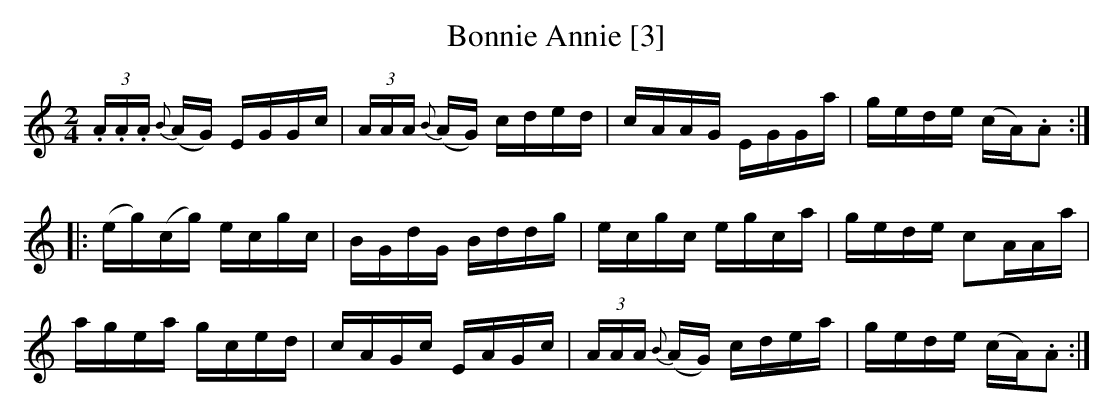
X:1
T:Bonnie Annie [3]
M:2/4
L:1/8
K:Amin
(3.A/.A/.A/ {B}(A/G/) E/G/G/c/|(3A/A/A/ {B}(A/G/) c/d/e/d/|c/A/A/G/ E/G/G/a/|g/e/d/e/ (c/A/).A:|
|:(e/g/)(c/g/) e/c/g/c/|B/G/d/G/ B/d/d/g/|e/c/g/c/ e/g/c/a/|g/e/d/e/ cA/A/a/|
a/g/e/a/ g/c/e/d/|c/A/G/c/ E/A/G/c/|(3A/A/A/ {B}(A/G/) c/d/e/a/|g/e/d/e/ (c/A/).A:|]
